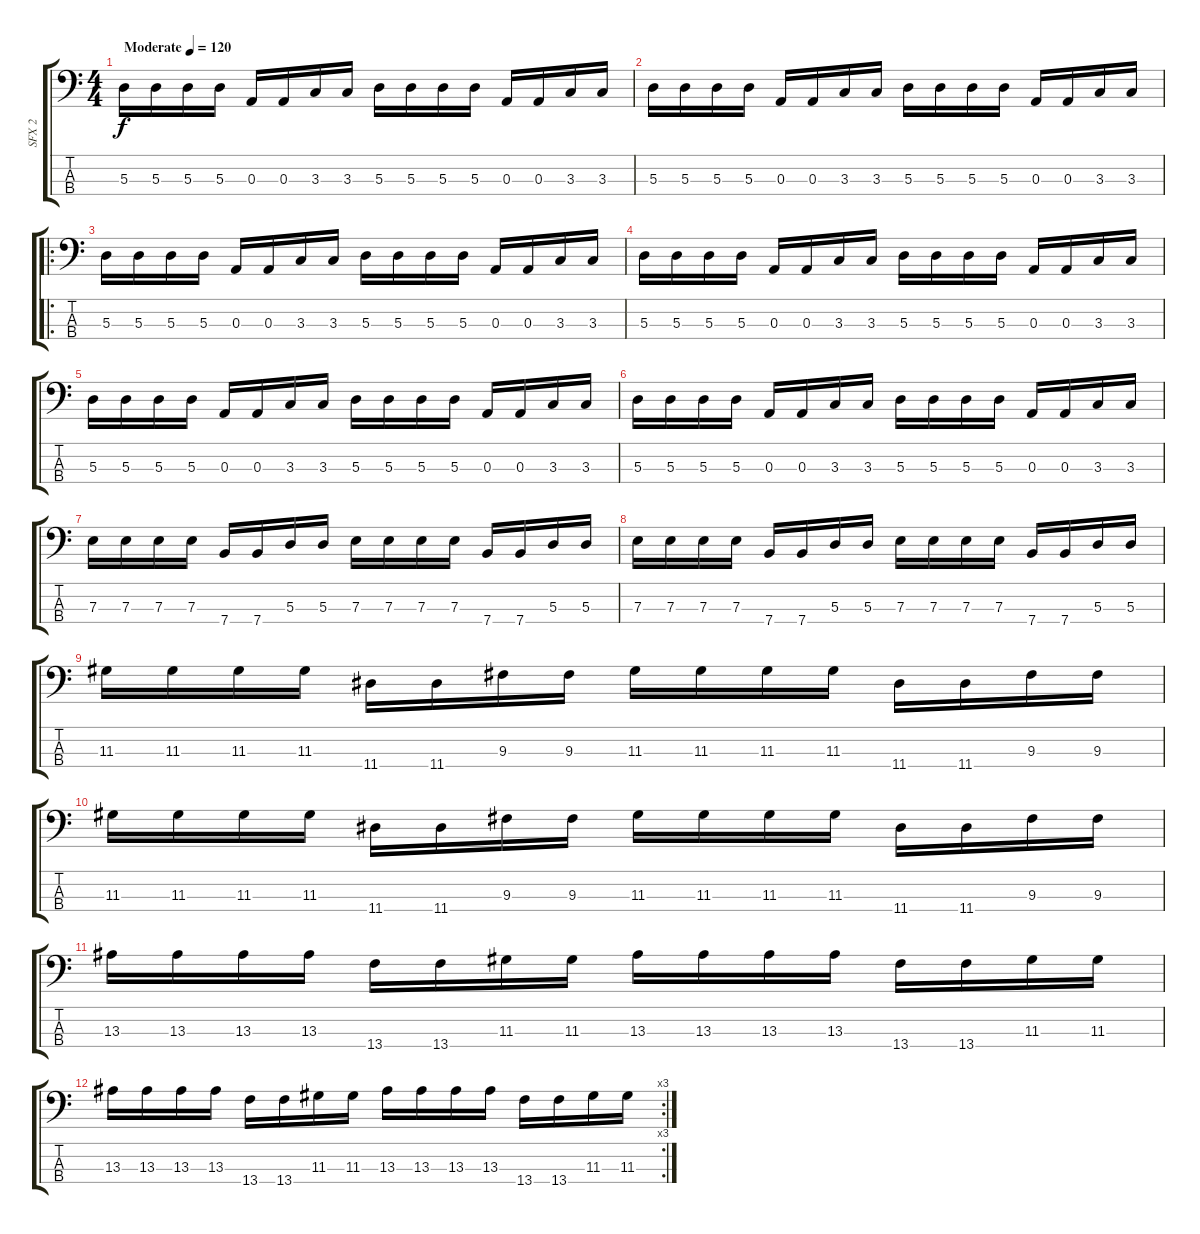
\track ("SFX 2" "SFX 2") {instrument electricguitarmuted}
\staff {score tabs}
\tuning (G2 D2 A1 E1) {hide}
\ts (4 4)
\tempo (120 "Moderate")
\clef f4
\ks c
5.3.16{dy f instrument electricguitarmuted} 5.3.16 5.3.16 5.3.16 0.3.16 0.3.16 3.3.16 3.3.16 5.3.16 5.3.16 5.3.16 5.3.16 0.3.16 0.3.16 3.3.16 3.3.16 |
5.3.16 5.3.16 5.3.16 5.3.16 0.3.16 0.3.16 3.3.16 3.3.16 5.3.16 5.3.16 5.3.16 5.3.16 0.3.16 0.3.16 3.3.16 3.3.16 |
\ro
5.3.16 5.3.16 5.3.16 5.3.16 0.3.16 0.3.16 3.3.16 3.3.16 5.3.16 5.3.16 5.3.16 5.3.16 0.3.16 0.3.16 3.3.16 3.3.16 |
5.3.16 5.3.16 5.3.16 5.3.16 0.3.16 0.3.16 3.3.16 3.3.16 5.3.16 5.3.16 5.3.16 5.3.16 0.3.16 0.3.16 3.3.16 3.3.16 |
5.3.16 5.3.16 5.3.16 5.3.16 0.3.16 0.3.16 3.3.16 3.3.16 5.3.16 5.3.16 5.3.16 5.3.16 0.3.16 0.3.16 3.3.16 3.3.16 |
5.3.16 5.3.16 5.3.16 5.3.16 0.3.16 0.3.16 3.3.16 3.3.16 5.3.16 5.3.16 5.3.16 5.3.16 0.3.16 0.3.16 3.3.16 3.3.16 |
7.3.16 7.3.16 7.3.16 7.3.16 7.4.16 7.4.16 5.3.16 5.3.16 7.3.16 7.3.16 7.3.16 7.3.16 7.4.16 7.4.16 5.3.16 5.3.16 |
7.3.16 7.3.16 7.3.16 7.3.16 7.4.16 7.4.16 5.3.16 5.3.16 7.3.16 7.3.16 7.3.16 7.3.16 7.4.16 7.4.16 5.3.16 5.3.16 |
11.3.16 11.3.16 11.3.16 11.3.16 11.4.16 11.4.16 9.3.16 9.3.16 11.3.16 11.3.16 11.3.16 11.3.16 11.4.16 11.4.16 9.3.16 9.3.16 |
11.3.16 11.3.16 11.3.16 11.3.16 11.4.16 11.4.16 9.3.16 9.3.16 11.3.16 11.3.16 11.3.16 11.3.16 11.4.16 11.4.16 9.3.16 9.3.16 |
13.3.16 13.3.16 13.3.16 13.3.16 13.4.16 13.4.16 11.3.16 11.3.16 13.3.16 13.3.16 13.3.16 13.3.16 13.4.16 13.4.16 11.3.16 11.3.16 |
\rc 3
13.3.16 13.3.16 13.3.16 13.3.16 13.4.16 13.4.16 11.3.16 11.3.16 13.3.16 13.3.16 13.3.16 13.3.16 13.4.16 13.4.16 11.3.16 11.3.16
